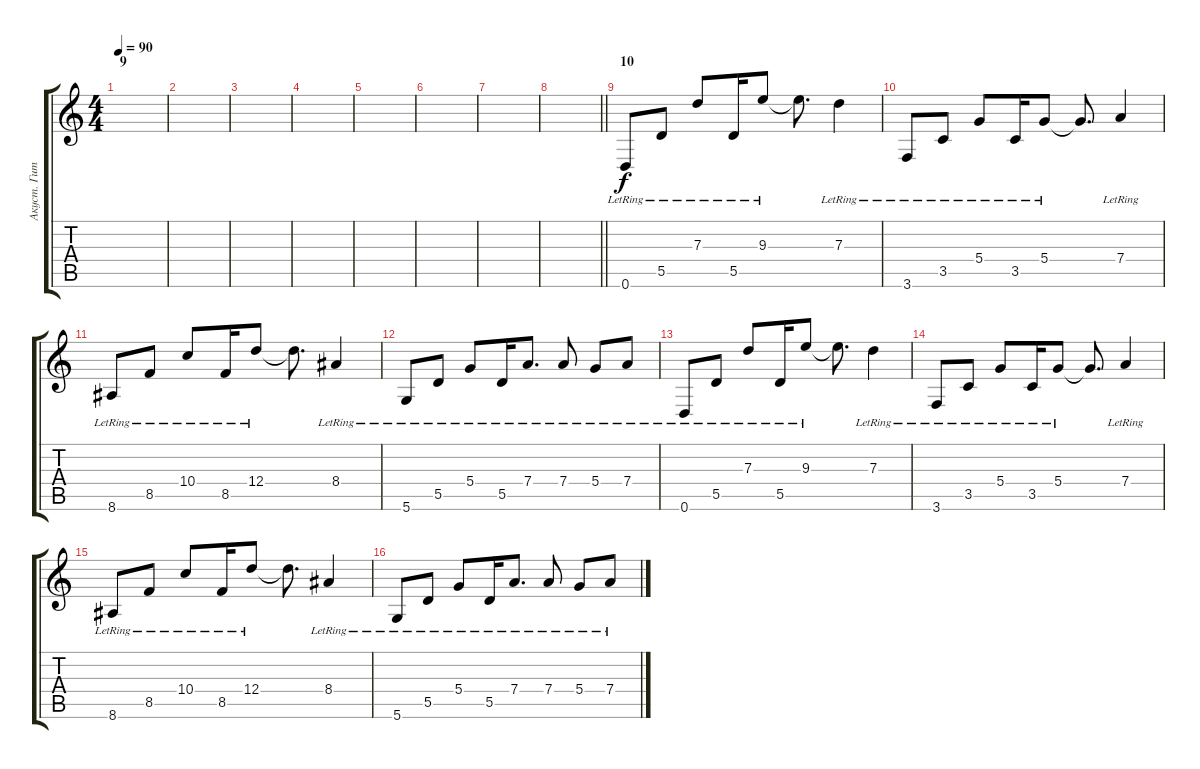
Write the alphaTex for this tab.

\track ("Акуст. Гитара" "Акуст. Гит") {instrument acousticguitarsteel}
\staff {score tabs}
\tuning (E4 B3 G3 D3 A2 D2) {hide}
\ts (4 4)
\section ("" "9")
\tempo 90
\clef g2
\ks c
|
|
|
|
|
|
|
\barLineRight lightlight
|
\section ("" "10")
0.6{lr}.8 5.5{lr}.8 7.3{lr}.8 5.5{lr}.16 9.3{lr}.8 9.3{t}.8{d} 7.3{lr}.4 |
3.6{lr}.8 3.5{lr}.8 5.4{lr}.8 3.5{lr}.16 5.4{lr}.8 5.4{t}.8{d} 7.4{lr}.4 |
8.6{lr}.8 8.5{lr}.8 10.4{lr}.8 8.5{lr}.16 12.4{lr}.8 12.4{t}.8{d} 8.4{lr}.4 |
5.6{lr}.8 5.5{lr}.8 5.4{lr}.8 5.5{lr}.16 7.4{lr}.8{d} 7.4{lr}.8 5.4{lr}.8 7.4{lr}.8 |
0.6{lr}.8 5.5{lr}.8 7.3{lr}.8 5.5{lr}.16 9.3{lr}.8 9.3{t}.8{d} 7.3{lr}.4 |
3.6{lr}.8 3.5{lr}.8 5.4{lr}.8 3.5{lr}.16 5.4{lr}.8 5.4{t}.8{d} 7.4{lr}.4 |
8.6{lr}.8 8.5{lr}.8 10.4{lr}.8 8.5{lr}.16 12.4{lr}.8 12.4{t}.8{d} 8.4{lr}.4 |
5.6{lr}.8 5.5{lr}.8 5.4{lr}.8 5.5{lr}.16 7.4{lr}.8{d} 7.4{lr}.8 5.4{lr}.8 7.4{lr}.8
